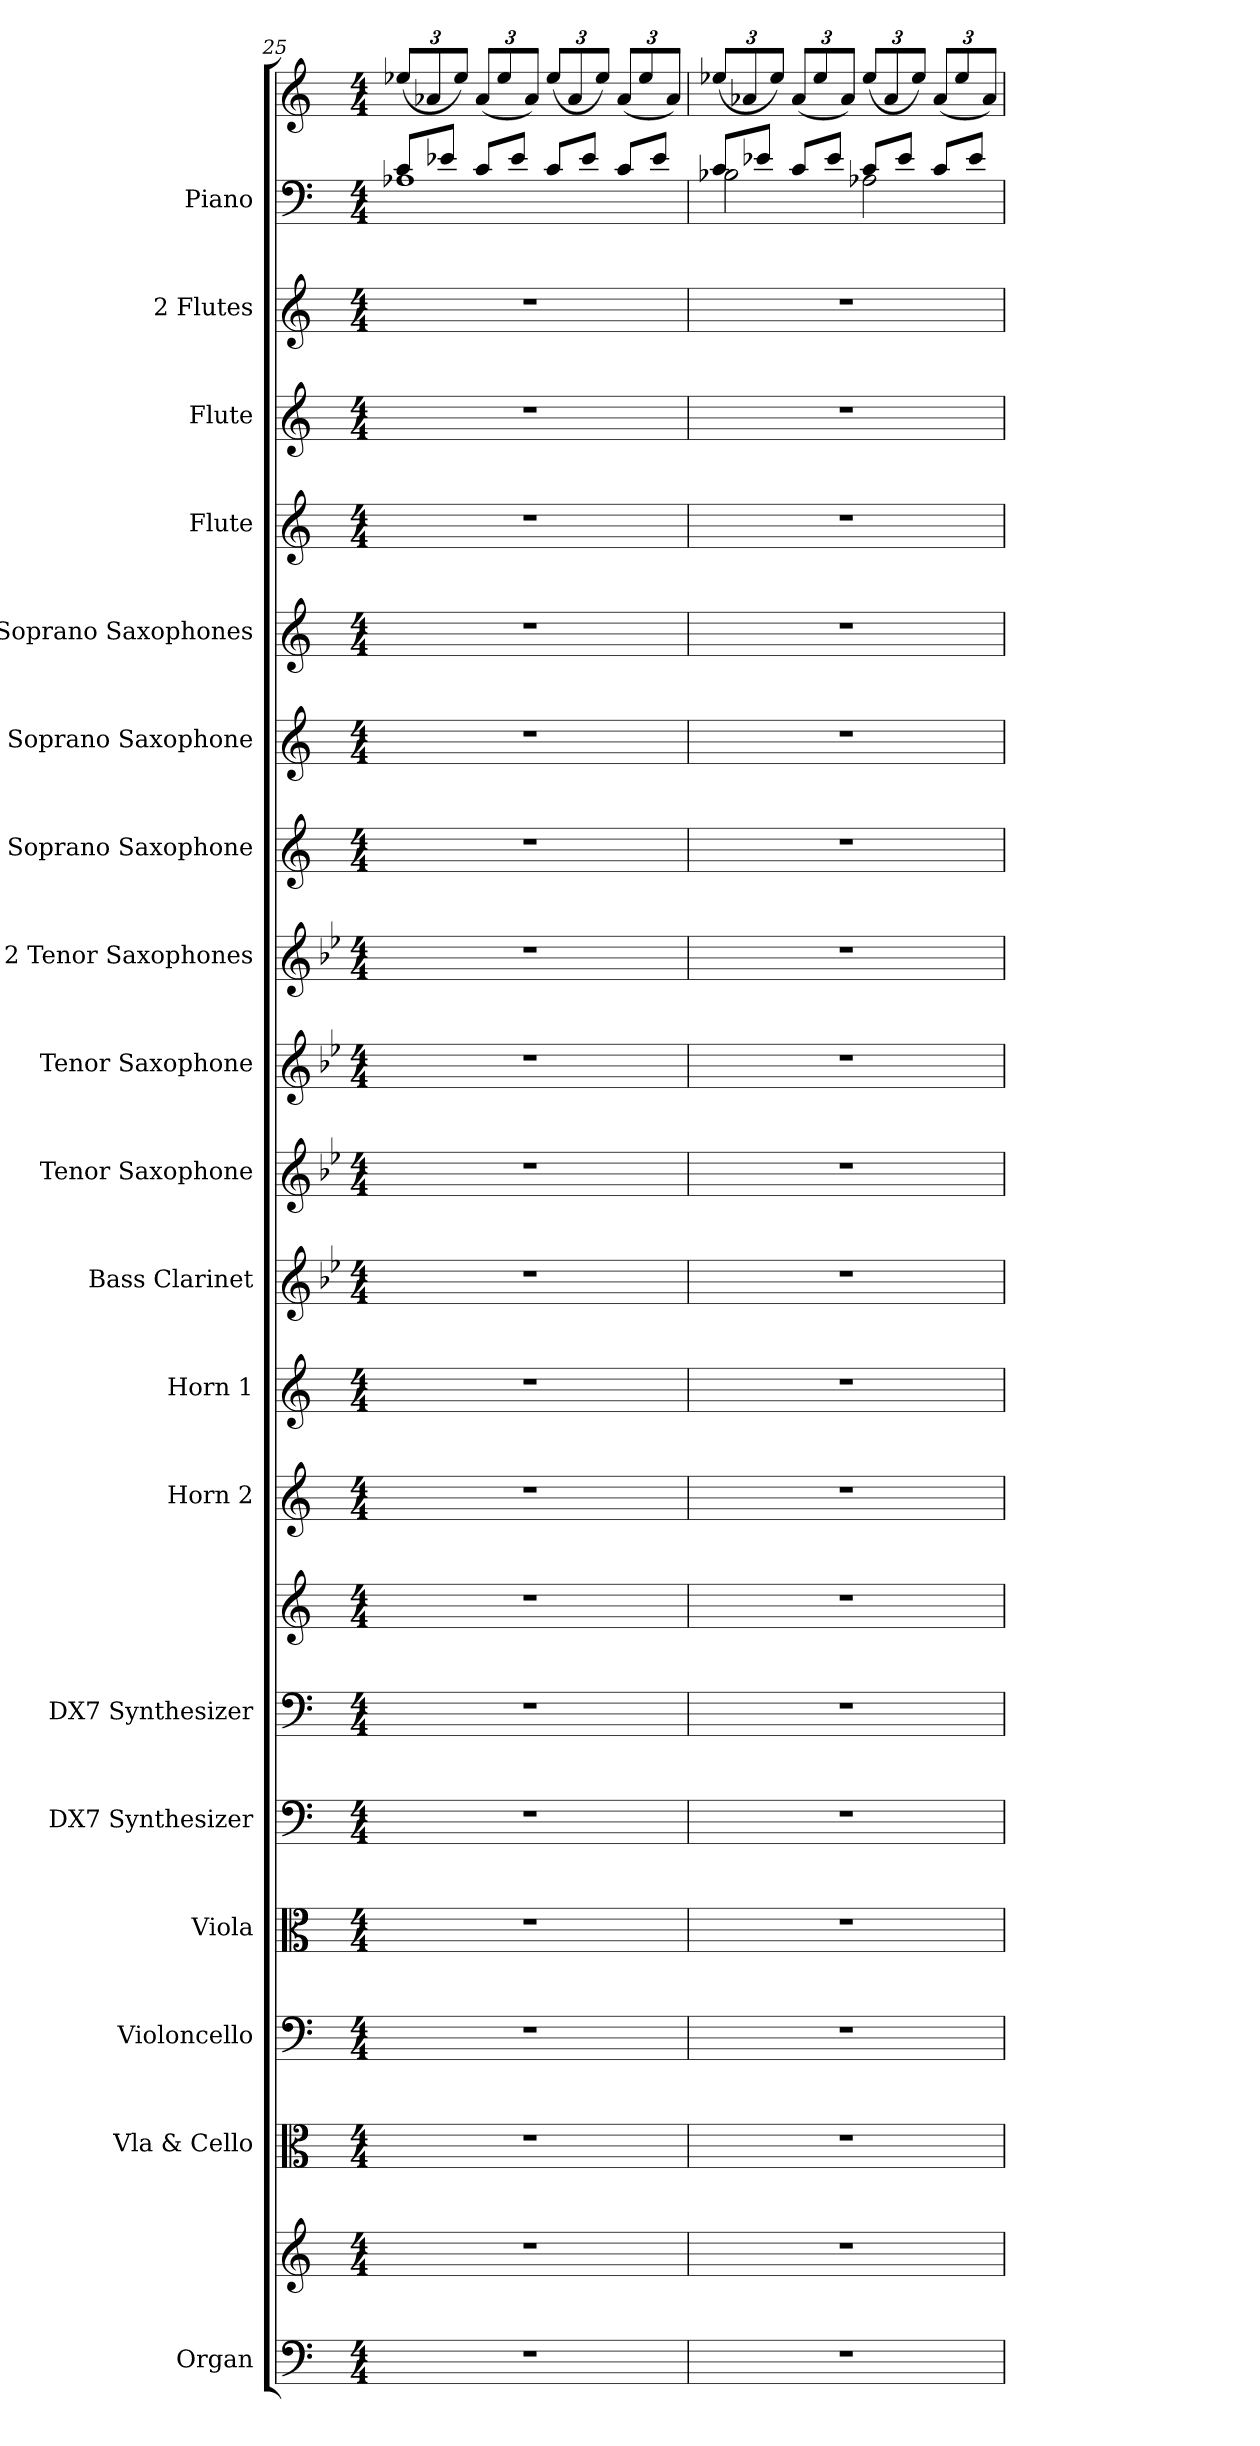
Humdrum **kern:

**kern	**kern	**kern	**kern	**kern	**kern	**kern	**kern	**kern	**kern	**kern	**kern	**kern	**kern	**kern	**kern	**kern	**kern	**kern	**kern	**kern	**kern
*part19	*part19	*part18	*part17	*part16	*part15	*part14	*part14	*part13	*part12	*part11	*part10	*part9	*part8	*part7	*part6	*part5	*part4	*part3	*part2	*part1	*part1
*staff22	*staff21	*staff20	*staff19	*staff18	*staff17	*staff16	*staff15	*staff14	*staff13	*staff12	*staff11	*staff10	*staff9	*staff8	*staff7	*staff6	*staff5	*staff4	*staff3	*staff2	*staff1
*I"Organ	*	*I"Vla &amp; Cello	*I"Violoncello	*I"Viola	*I"DX7 Synthesizer	*I"DX7 Synthesizer	*	*I"Horn 2	*I"Horn 1	*I"Bass Clarinet	*I"Tenor Saxophone	*I"Tenor Saxophone	*I"2 Tenor Saxophones	*I"Soprano Saxophone	*I"Soprano Saxophone	*I"2 Soprano Saxophones	*I"Flute	*I"Flute	*I"2 Flutes	*I"Piano	*
*I'Org.	*	*I'Vla &amp; Cello	*I'Cello	*I'Vla	*I'DX7	*I'DX7	*	*I'Hn 2	*I'Hn 1	*I'B. Cl.	*I'Tenor 2	*I'Tenor 1	*I'2 Tenors	*I'Sop 2	*I'Sop 1	*I'2 Sops	*I'Fl 2	*I'Fl 1	*I'2 Fls	*I'Pno.	*
!!LO:LB:g=z
*clefF4	*clefG2	*clefC3	*clefF4	*clefC3	*clefF4	*clefF4	*clefG2	*clefG2	*clefG2	*clefG2	*clefG2	*clefG2	*clefG2	*clefG2	*clefG2	*clefG2	*clefG2	*clefG2	*clefG2	*clefF4	*clefG2
*	*	*	*	*	*	*	*	*ITrd4c7	*ITrd4c7	*ITrd8c14	*ITrd8c14	*ITrd8c14	*ITrd8c14	*ITrd1c2	*ITrd1c2	*ITrd1c2	*	*	*	*	*
*k[]	*k[]	*k[]	*k[]	*k[]	*k[]	*k[]	*k[]	*k[b-]	*k[b-]	*k[b-e-]	*k[b-e-]	*k[b-e-]	*k[b-e-]	*k[b-e-]	*k[b-e-]	*k[b-e-]	*k[]	*k[]	*k[]	*k[]	*k[]
*M4/4	*M4/4	*M4/4	*M4/4	*M4/4	*M4/4	*M4/4	*M4/4	*M4/4	*M4/4	*M4/4	*M4/4	*M4/4	*M4/4	*M4/4	*M4/4	*M4/4	*M4/4	*M4/4	*M4/4	*M4/4	*M4/4
=25	=25	=25	=25	=25	=25	=25	=25	=25	=25	=25	=25	=25	=25	=25	=25	=25	=25	=25	=25	=25	=25
*	*	*	*	*	*	*	*	*	*	*	*	*	*	*	*	*	*	*	*	*^	*
*	*	*	*	*	*	*	*	*	*	*	*	*	*	*	*	*	*	*	*	*	*	*Xbrackettup
1r	1r	1r	1r	1r	1r	1r	1r	1r	1r	1r	1r	1r	1r	1r	1r	1r	1r	1r	1r	8c/L	1A-X	(<12ee-X/L
.	.	.	.	.	.	.	.	.	.	.	.	.	.	.	.	.	.	.	.	.	.	12a-X/
.	.	.	.	.	.	.	.	.	.	.	.	.	.	.	.	.	.	.	.	8e-X/J	.	.
.	.	.	.	.	.	.	.	.	.	.	.	.	.	.	.	.	.	.	.	.	.	12ee-/J)
.	.	.	.	.	.	.	.	.	.	.	.	.	.	.	.	.	.	.	.	8c/L	.	(<12a-/L
.	.	.	.	.	.	.	.	.	.	.	.	.	.	.	.	.	.	.	.	.	.	12ee-/
.	.	.	.	.	.	.	.	.	.	.	.	.	.	.	.	.	.	.	.	8e-/J	.	.
.	.	.	.	.	.	.	.	.	.	.	.	.	.	.	.	.	.	.	.	.	.	12a-/J)
.	.	.	.	.	.	.	.	.	.	.	.	.	.	.	.	.	.	.	.	8c/L	.	(<12ee-/L
.	.	.	.	.	.	.	.	.	.	.	.	.	.	.	.	.	.	.	.	.	.	12a-/
.	.	.	.	.	.	.	.	.	.	.	.	.	.	.	.	.	.	.	.	8e-/J	.	.
.	.	.	.	.	.	.	.	.	.	.	.	.	.	.	.	.	.	.	.	.	.	12ee-/J)
.	.	.	.	.	.	.	.	.	.	.	.	.	.	.	.	.	.	.	.	8c/L	.	(<12a-/L
.	.	.	.	.	.	.	.	.	.	.	.	.	.	.	.	.	.	.	.	.	.	12ee-/
.	.	.	.	.	.	.	.	.	.	.	.	.	.	.	.	.	.	.	.	8e-/J	.	.
.	.	.	.	.	.	.	.	.	.	.	.	.	.	.	.	.	.	.	.	.	.	12a-/J)
=26	=26	=26	=26	=26	=26	=26	=26	=26	=26	=26	=26	=26	=26	=26	=26	=26	=26	=26	=26	=26	=26	=26
1r	1r	1r	1r	1r	1r	1r	1r	1r	1r	1r	1r	1r	1r	1r	1r	1r	1r	1r	1r	8c/L	2B-X\	(<12ee-X/L
.	.	.	.	.	.	.	.	.	.	.	.	.	.	.	.	.	.	.	.	.	.	12a-X/
.	.	.	.	.	.	.	.	.	.	.	.	.	.	.	.	.	.	.	.	8e-X/J	.	.
.	.	.	.	.	.	.	.	.	.	.	.	.	.	.	.	.	.	.	.	.	.	12ee-/J)
.	.	.	.	.	.	.	.	.	.	.	.	.	.	.	.	.	.	.	.	8c/L	.	(<12a-/L
.	.	.	.	.	.	.	.	.	.	.	.	.	.	.	.	.	.	.	.	.	.	12ee-/
.	.	.	.	.	.	.	.	.	.	.	.	.	.	.	.	.	.	.	.	8e-/J	.	.
.	.	.	.	.	.	.	.	.	.	.	.	.	.	.	.	.	.	.	.	.	.	12a-/J)
.	.	.	.	.	.	.	.	.	.	.	.	.	.	.	.	.	.	.	.	8c/L	2A-X\	(<12ee-/L
.	.	.	.	.	.	.	.	.	.	.	.	.	.	.	.	.	.	.	.	.	.	12a-/
.	.	.	.	.	.	.	.	.	.	.	.	.	.	.	.	.	.	.	.	8e-/J	.	.
.	.	.	.	.	.	.	.	.	.	.	.	.	.	.	.	.	.	.	.	.	.	12ee-/J)
.	.	.	.	.	.	.	.	.	.	.	.	.	.	.	.	.	.	.	.	8c/L	.	(<12a-/L
.	.	.	.	.	.	.	.	.	.	.	.	.	.	.	.	.	.	.	.	.	.	12ee-/
.	.	.	.	.	.	.	.	.	.	.	.	.	.	.	.	.	.	.	.	8e-/J	.	.
.	.	.	.	.	.	.	.	.	.	.	.	.	.	.	.	.	.	.	.	.	.	12a-/J)
*	*	*	*	*	*	*	*	*	*	*	*	*	*	*	*	*	*	*	*	*v	*v	*
=	=	=	=	=	=	=	=	=	=	=	=	=	=	=	=	=	=	=	=	=	=
*-	*-	*-	*-	*-	*-	*-	*-	*-	*-	*-	*-	*-	*-	*-	*-	*-	*-	*-	*-	*-	*-
